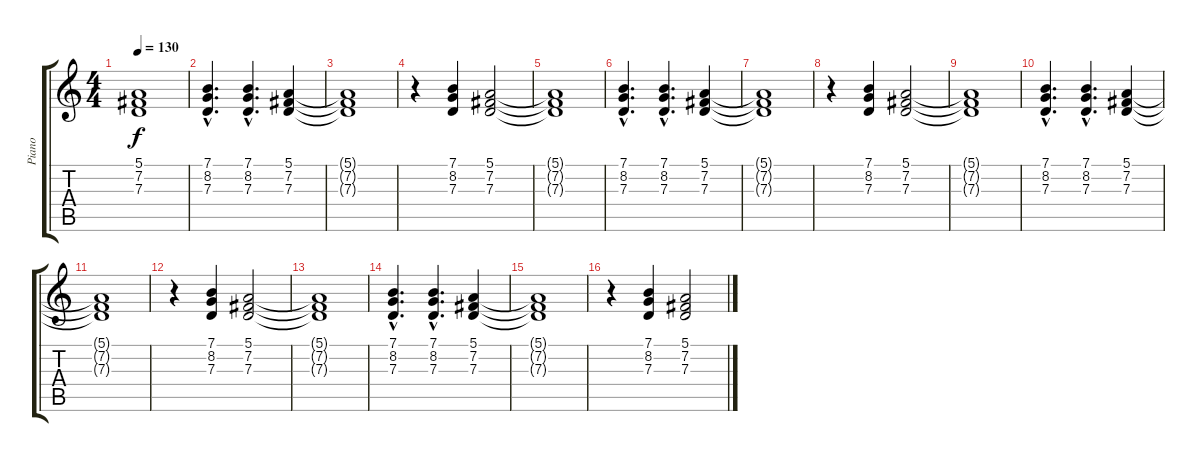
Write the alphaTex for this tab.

\track ("Piano" "Piano") {instrument brightacousticpiano}
\staff {score tabs}
\tuning (E4 B3 G3 D3 A2 E2) {hide}
\ts (4 4)
\tempo 130
\clef g2
\ks c
(5.1{t} 7.2{t} 7.3{t}).1{dy f} |
(7.1{hac} 8.2{hac} 7.3{hac}).4{d} (7.1{hac} 8.2{hac} 7.3{hac}).4{d} (5.1 7.2 7.3).4 |
(5.1{t} 7.2{t} 7.3{t}).1 |
r.4 (7.1 8.2 7.3).4 (5.1 7.2 7.3).2 |
(5.1{t} 7.2{t} 7.3{t}).1 |
(7.1{hac} 8.2{hac} 7.3{hac}).4{d} (7.1{hac} 8.2{hac} 7.3{hac}).4{d} (5.1 7.2 7.3).4 |
(5.1{t} 7.2{t} 7.3{t}).1 |
r.4 (7.1 8.2 7.3).4 (5.1 7.2 7.3).2 |
(5.1{t} 7.2{t} 7.3{t}).1 |
(7.1{hac} 8.2{hac} 7.3{hac}).4{d} (7.1{hac} 8.2{hac} 7.3{hac}).4{d} (5.1 7.2 7.3).4 |
(5.1{t} 7.2{t} 7.3{t}).1 |
r.4 (7.1 8.2 7.3).4 (5.1 7.2 7.3).2 |
(5.1{t} 7.2{t} 7.3{t}).1 |
(7.1{hac} 8.2{hac} 7.3{hac}).4{d} (7.1{hac} 8.2{hac} 7.3{hac}).4{d} (5.1 7.2 7.3).4 |
(5.1{t} 7.2{t} 7.3{t}).1 |
r.4 (7.1 8.2 7.3).4 (5.1 7.2 7.3).2
